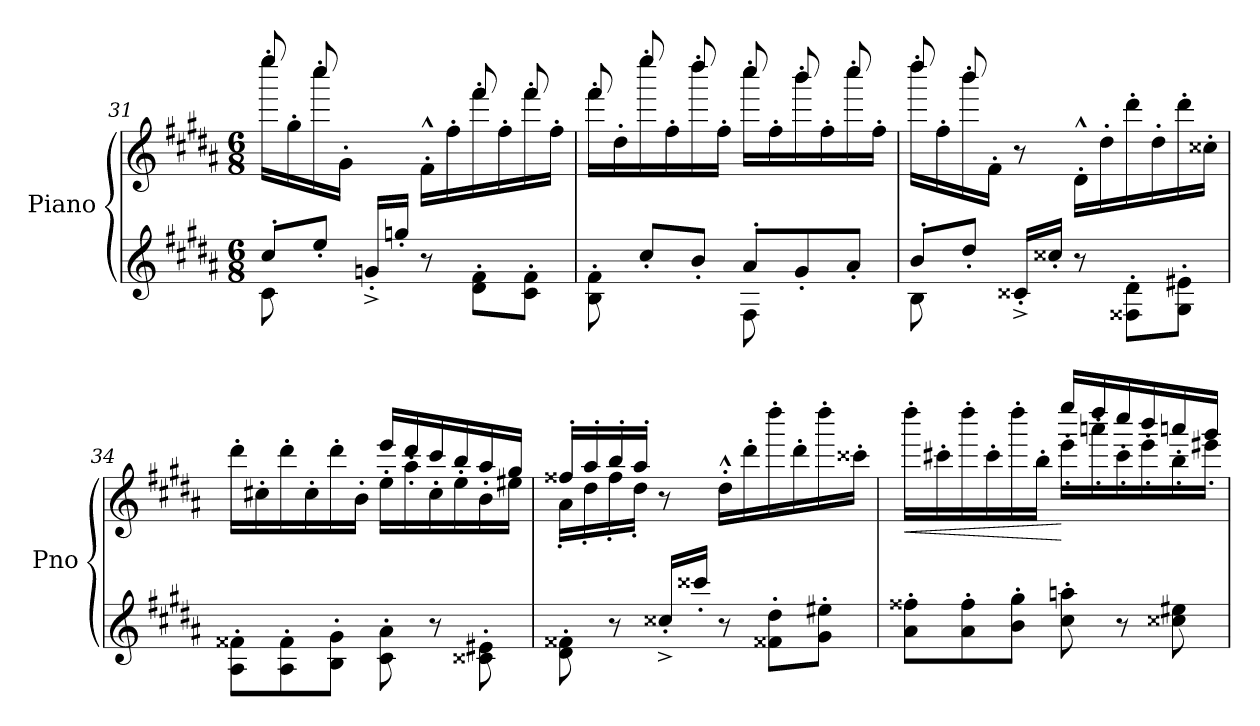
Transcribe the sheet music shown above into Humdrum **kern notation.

**kern	**kern	**dynam
*part1	*part1	*part1
*staff2	*staff1	*staff1/2
*I"Piano	*	*
*I'Pno	*	*
!!LO:PB:g=z
*clefG2	*clefG2	*
*k[f#c#g#d#a#]	*k[f#c#g#d#a#]	*
*B:	*B:	*
*M6/8	*M6/8	*
=31	=31	=31
*^	*^	*
8cc#'/L	8c#\	16eeee'\LL	8eeee/	.
.	.	16gg#'\	.	.
8ee'/J	2ryy	16cccc#'\	8cccc#/	.
.	.	16g#'\JJ	.	.
16gn'^/LL	.	8ryy	4ryy	.
16ggn'/JJ	.	.	.	.
8r	.	16f#^^'\LL	.	.
.	.	16ff#'\	.	.
8d#\' 8f#\'L	.	16fff#'\	8fff#/	.
.	.	16ff#'\	.	.
8c#\' 8f#\'J	8ryy	16fff#'\	8fff#/	.
.	.	16ff#'\JJ	.	.
=32	=32	=32	=32	=32
8B\' 8f#\'	4.ryy	16fff#'\LL	8fff#/	.
.	.	16dd#'\	.	.
8cc#'/L	.	16eeee'\	8eeee/	.
.	.	16ff#'\	.	.
8b'/J	.	16dddd#'\	8dddd#/	.
.	.	16ff#'\JJ	.	.
8a#'/L	8F#\	16cccc#'\LL	8cccc#/	.
.	.	16ff#'\	.	.
8g#'/	4ryy	16bbb'\	8bbb/	.
.	.	16ff#'\	.	.
8a#'/J	.	16cccc#'\	8cccc#/	.
.	.	16ff#'\JJ	.	.
=33	=33	=33	=33	=33
8b'/L	8B\	16dddd#'\LL	8dddd#/	.
.	.	16ff#'\	.	.
8dd#'/J	2ryy	16bbb'\	8bbb/	.
.	.	16f#'\JJ	.	.
16c##X'^/LL	.	8r	2ryy	.
16cc##X'/JJ	.	.	.	.
8r	.	16d#'^^\LL	.	.
.	.	16dd#'\	.	.
8F##X\' 8d#\'L	.	16ddd#'\	.	.
.	.	16dd#'\	.	.
8G#\' 8e#X\'J	8ryy	16ddd#'\	.	.
.	.	16cc##X'\JJ	.	.
*v	*v	*	*	*
!!LO:LB:g=z	!!
=34	=34	=34	=34
8A#\' 8f##X\'L	16ddd#'\LL	4.ryy	.
.	16cc#X'\	.	.
8A#\' 8f##\'	16ddd#'\	.	.
.	16cc#'\	.	.
8B\' 8g#\'J	16ddd#'\	.	.
.	16b'\JJ	.	.
8c#\' 8a#\'	16ee'\LL	16eee'/LL	.
.	16aa#'\	16ddd#'/	.
8r	16cc#'\	16ccc#'/	.
.	16ee'\	16bb'/	.
8c##X\' 8e#X\'	16b'\	16aa#'/	.
.	16ee#X'\JJ	16gg#'/JJ	.
=35	=35	=35	=35
8d#\' 8f##X\'	16ff##X'/LL	16a#'\LL	.
.	16aa#'/	16dd#'\	.
8r	16bb'/	16ff##'\	.
.	16aa#'/JJ	16dd#'\JJ	.
16cc##X'^/LL	8r	2ryy	.
16ccc##X'/JJ	.	.	.
8r	16dd#^^'\LL	.	.
.	16ddd#'\	.	.
8f##X\' 8dd#\'L	16dddd#'\	.	.
.	16ddd#'\	.	.
8g#\' 8ee#X\'J	16dddd#'\	.	.
.	16ccc##X'\JJ	.	.
=36	=36	=36	=36
!	!	!	!LO:HP:b
8a#\' 8ff##X\'L	16dddd#'\LL	4.ryy	<
.	16ccc#X'\	.	.
8a#\' 8ff##\'	16dddd#'\	.	.
.	16ccc#'\	.	.
8b\' 8gg#\'J	16dddd#'\	.	.
.	16bb'\JJ	.	.
8cc#\' 8aan\'	16eee'\LL	16eeee'/LL	[
.	16aaan'\	16dddd#'/	.
8r	16ccc#'\	16cccc#'/	.
.	16eee'\	16bbb'/	.
8cc##X\ 8ee#X\	16bb'\	16aaan'/	.
.	16eee#X'\JJ	16ggg#'/JJ	.
*	*v	*v	*
=	=	=
*-	*-	*-
